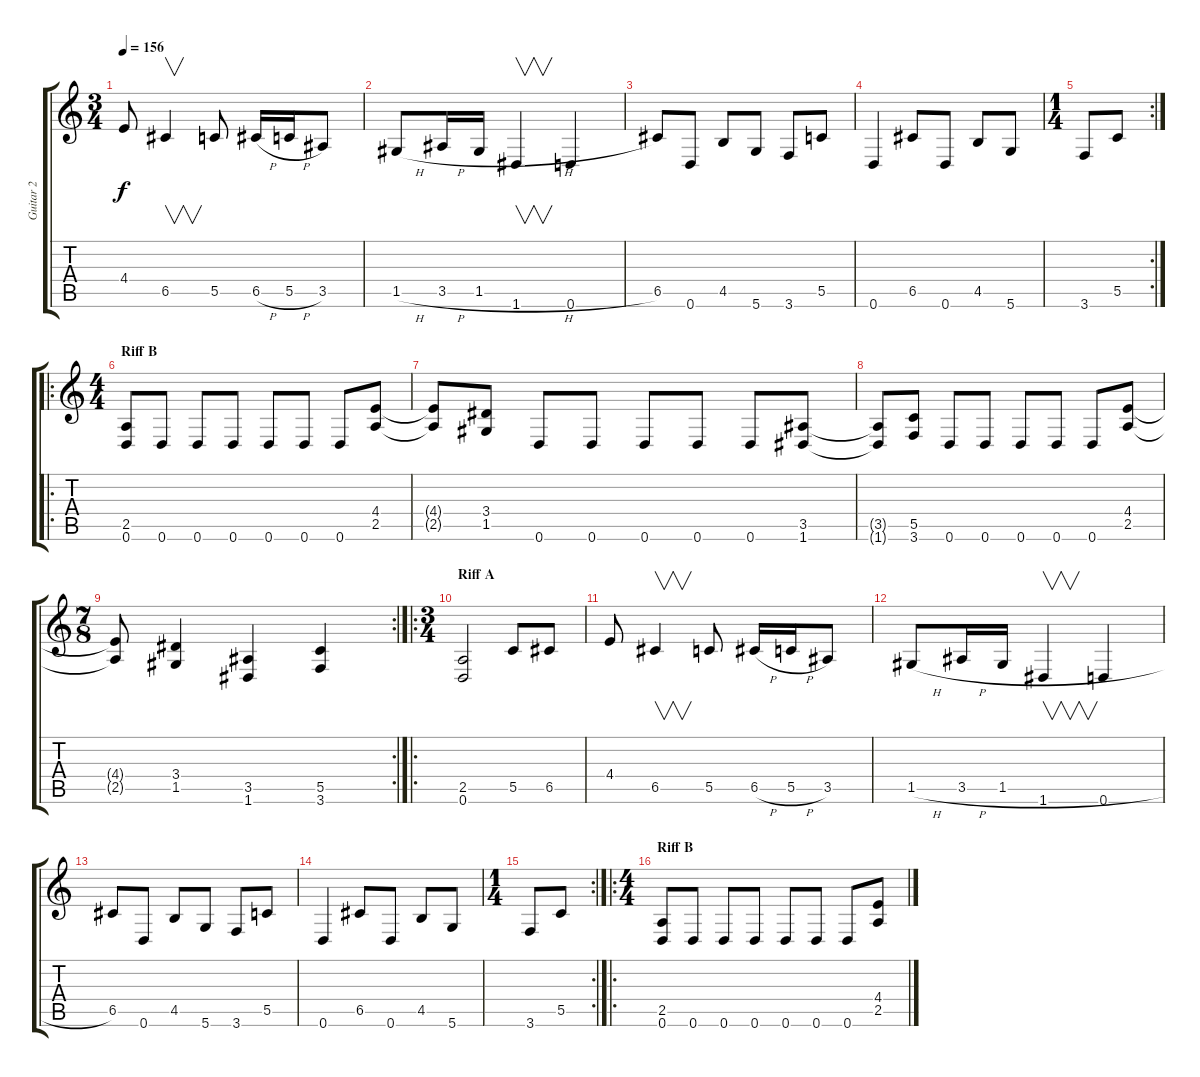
\track ("Guitar 2" "Guitar 2") {instrument overdrivenguitar}
\staff {score tabs}
\tuning (D4 A3 F3 C3 G2 D2) {hide}
\ts (3 4)
\tempo 156
\clef g2
\ks c
4.4.8{dy f} 6.5.4{v} 5.5.8 6.5{h}.16 5.5{h}.16 3.5.8 |
1.5{h}.8 3.5{h}.16 1.5{h}.16 1.6.4{v} 0.6.4 |
6.5.8 0.6.8 4.5.8 5.6.8 3.6.8 5.5.8 |
0.6.4 6.5.8 0.6.8 4.5.8 5.6.8 |
\rc 2
\ts (1 4)
3.6.8 5.5.8 |
\ro
\ts (4 4)
\section ("" "Riff B")
(2.5 0.6).8 0.6.8 0.6.8 0.6.8 0.6.8 0.6.8 0.6.8 (4.4 2.5).8 |
(4.4{t} 2.5{t}).8 (3.4 1.5).8 0.6.8 0.6.8 0.6.8 0.6.8 0.6.8 (3.5 1.6).8 |
(3.5{t} 1.6{t}).8 (5.5 3.6).8 0.6.8 0.6.8 0.6.8 0.6.8 0.6.8 (4.4 2.5).8 |
\rc 2
\ts (7 8)
(4.4{t} 2.5{t}).8 (3.4 1.5).4 (3.5 1.6).4 (5.5 3.6).4 |
\ro
\ts (3 4)
\section ("" "Riff A")
(2.5 0.6).2 5.5.8 6.5.8 |
4.4.8 6.5.4{v} 5.5.8 6.5{h}.16 5.5{h}.16 3.5.8 |
1.5{h}.8 3.5{h}.16 1.5{h}.16 1.6.4{v} 0.6.4 |
6.5.8 0.6.8 4.5.8 5.6.8 3.6.8 5.5.8 |
0.6.4 6.5.8 0.6.8 4.5.8 5.6.8 |
\rc 2
\ts (1 4)
3.6.8 5.5.8 |
\ro
\ts (4 4)
\section ("" "Riff B")
(2.5 0.6).8 0.6.8 0.6.8 0.6.8 0.6.8 0.6.8 0.6.8 (4.4 2.5).8
